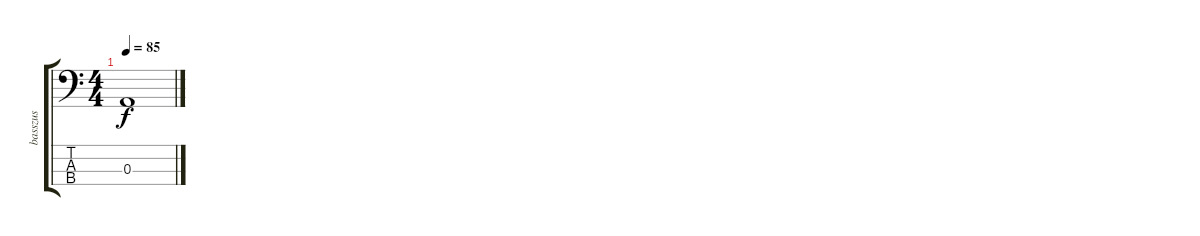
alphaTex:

\track ("basszus" "basszus") {instrument electricbassfinger}
\staff {score tabs}
\tuning (G2 D2 A1 E1) {hide}
\ts (4 4)
\tempo 85
\clef f4
\ks c
0.3{t}.1{dy f}
